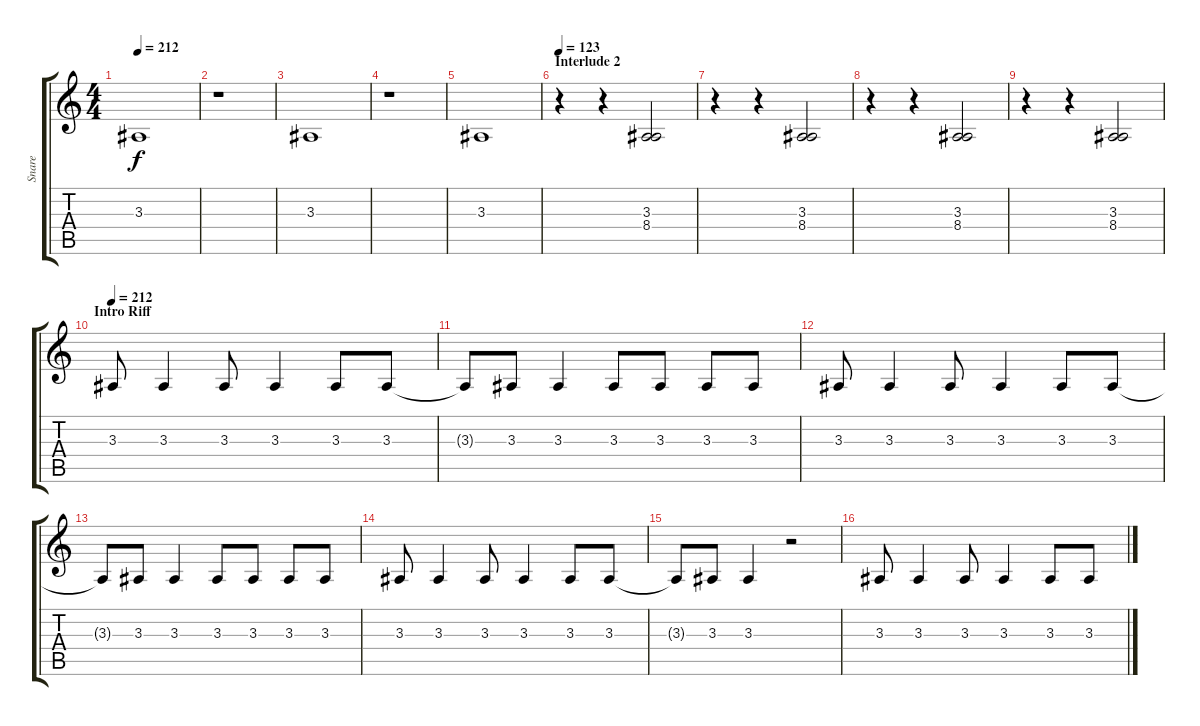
\track ("Snare" "Snare") {instrument timpani}
\staff {score tabs}
\tuning (E4 B3 G3 D3 A2 E2) {hide}
\ts (4 4)
\tempo 212
\clef g2
\ks c
3.3.1{dy f} |
r.1 |
3.3.1 |
r.1 |
3.3.1 |
\section ("" "Interlude 2")
\tempo 123
r.4 r.4 (3.3 8.4).2 |
r.4 r.4 (3.3 8.4).2 |
r.4 r.4 (3.3 8.4).2 |
r.4 r.4 (3.3 8.4).2 |
\section ("" "Intro Riff")
\tempo 212
3.3.8 3.3.4 3.3.8 3.3.4 3.3.8 3.3.8 |
3.3{t}.8 3.3.8 3.3.4 3.3.8 3.3.8 3.3.8 3.3.8 |
3.3.8 3.3.4 3.3.8 3.3.4 3.3.8 3.3.8 |
3.3{t}.8 3.3.8 3.3.4 3.3.8 3.3.8 3.3.8 3.3.8 |
3.3.8 3.3.4 3.3.8 3.3.4 3.3.8 3.3.8 |
3.3{t}.8 3.3.8 3.3.4 r.2 |
3.3.8 3.3.4 3.3.8 3.3.4 3.3.8 3.3.8
